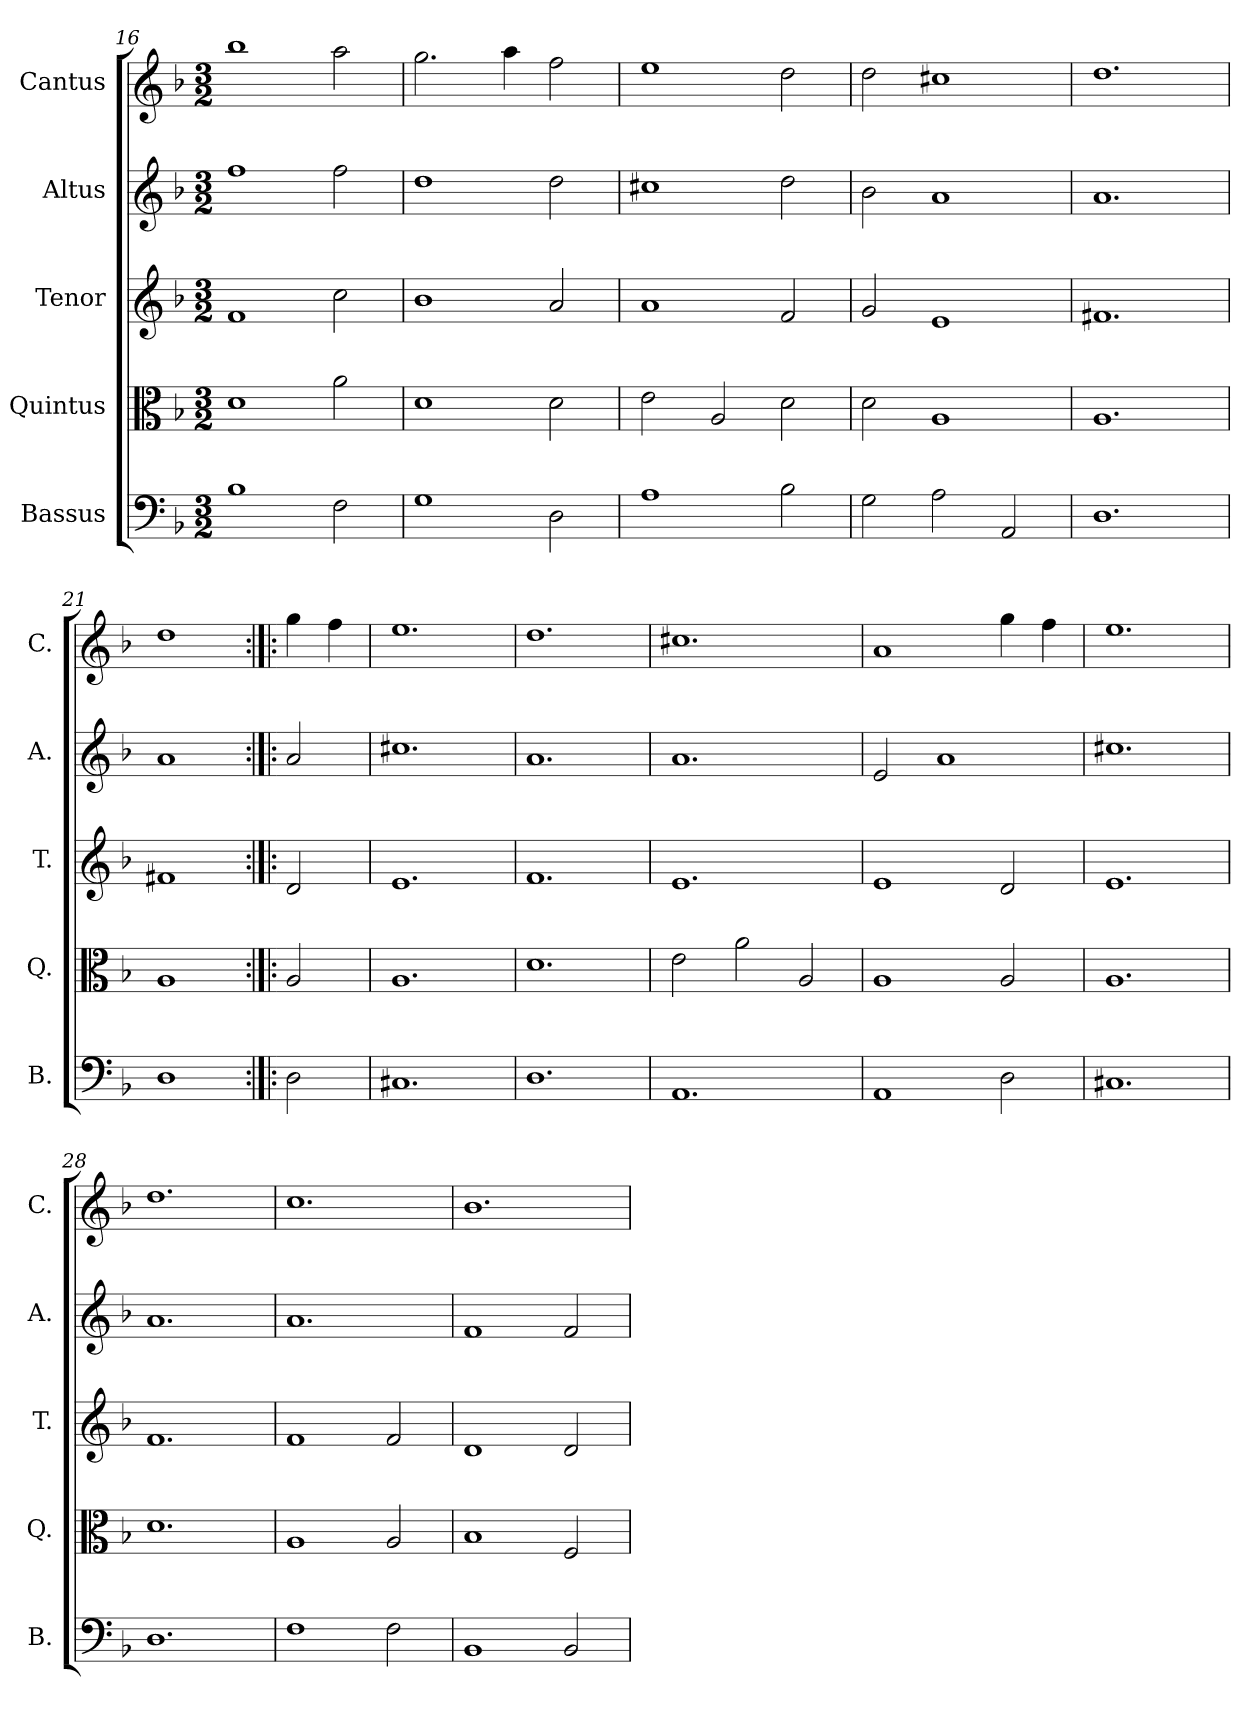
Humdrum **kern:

**kern	**kern	**kern	**kern	**kern
*part5	*part4	*part3	*part2	*part1
*staff5	*staff4	*staff3	*staff2	*staff1
*I"Bassus	*I"Quintus	*I"Tenor	*I"Altus	*I"Cantus
*I'B.	*I'Q.	*I'T.	*I'A.	*I'C.
*clefF4	*clefC3	*clefG2	*clefG2	*clefG2
*k[b-]	*k[b-]	*k[b-]	*k[b-]	*k[b-]
*F:	*F:	*F:	*F:	*F:
*M3/2	*M3/2	*M3/2	*M3/2	*M3/2
=16	=16	=16	=16	=16
1B-	1d	1f	1ff	1bb-
2F\	2a\	2cc\	2ff\	2aa\
=17	=17	=17	=17	=17
1G	1d	1b-	1dd	2.gg\
.	.	.	.	4aa\
2D\	2d\	2a/	2dd\	2ff\
=18	=18	=18	=18	=18
1A	2e\	1a	1cc#X	1ee
.	2A/	.	.	.
2B-\	2d\	2f/	2dd\	2dd\
=19	=19	=19	=19	=19
2G\	2d\	2g/	2b-\	2dd\
2A\	1A	1e	1a	1cc#X
2AA/	.	.	.	.
=20	=20	=20	=20	=20
1.D	1.A	1.f#X	1.a	1.dd
=21	=21	=21	=21	=21
1D	1A	1f#X	1a	1dd
=22:|!|:	=22:|!|:	=22:|!|:	=22:|!|:	=22:|!|:
2D\	2A/	2d/	2a/	4gg\
.	.	.	.	4ff\
=23	=23	=23	=23	=23
1.C#X	1.A	1.e	1.cc#X	1.ee
=24	=24	=24	=24	=24
1.D	1.d	1.f	1.a	1.dd
=25	=25	=25	=25	=25
1.AA	2e\	1.e	1.a	1.cc#X
.	2a\	.	.	.
.	2A/	.	.	.
=26	=26	=26	=26	=26
1AA	1A	1e	2e/	1a
.	.	.	1a	.
2D\	2A/	2d/	.	4gg\
.	.	.	.	4ff\
=27	=27	=27	=27	=27
1.C#X	1.A	1.e	1.cc#X	1.ee
=28	=28	=28	=28	=28
1.D	1.d	1.f	1.a	1.dd
=29	=29	=29	=29	=29
1F	1A	1f	1.a	1.cc
2F\	2A/	2f/	.	.
!!LO:PB:g=z
=30	=30	=30	=30	=30
1BB-	1B-	1d	1f	1.b-
2BB-/	2F/	2d/	2f/	.
=	=	=	=	=
*-	*-	*-	*-	*-
